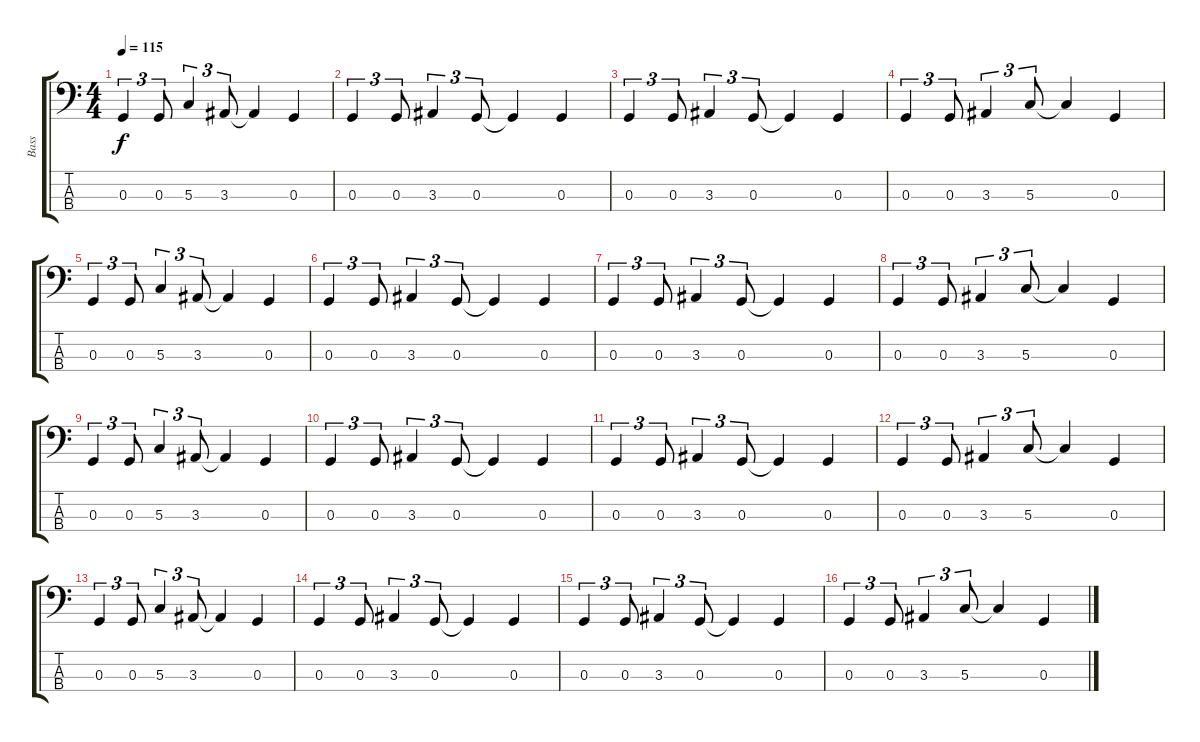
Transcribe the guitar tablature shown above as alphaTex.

\track ("Bass" "Bass") {instrument electricbasspick}
\staff {score tabs}
\tuning (F2 C2 G1 D1) {hide}
\ts (4 4)
\tempo 115
\clef f4
\ks c
0.3.4{tu (3 2) dy f} 0.3.8{tu (3 2)} 5.3.4{tu (3 2)} 3.3.8{tu (3 2)} 3.3{t}.4 0.3.4 |
0.3.4{tu (3 2)} 0.3.8{tu (3 2)} 3.3.4{tu (3 2)} 0.3.8{tu (3 2)} 0.3{t}.4 0.3.4 |
0.3.4{tu (3 2)} 0.3.8{tu (3 2)} 3.3.4{tu (3 2)} 0.3.8{tu (3 2)} 0.3{t}.4 0.3.4 |
0.3.4{tu (3 2)} 0.3.8{tu (3 2)} 3.3.4{tu (3 2)} 5.3.8{tu (3 2)} 5.3{t}.4 0.3.4 |
0.3.4{tu (3 2)} 0.3.8{tu (3 2)} 5.3.4{tu (3 2)} 3.3.8{tu (3 2)} 3.3{t}.4 0.3.4 |
0.3.4{tu (3 2)} 0.3.8{tu (3 2)} 3.3.4{tu (3 2)} 0.3.8{tu (3 2)} 0.3{t}.4 0.3.4 |
0.3.4{tu (3 2)} 0.3.8{tu (3 2)} 3.3.4{tu (3 2)} 0.3.8{tu (3 2)} 0.3{t}.4 0.3.4 |
0.3.4{tu (3 2)} 0.3.8{tu (3 2)} 3.3.4{tu (3 2)} 5.3.8{tu (3 2)} 5.3{t}.4 0.3.4 |
0.3.4{tu (3 2)} 0.3.8{tu (3 2)} 5.3.4{tu (3 2)} 3.3.8{tu (3 2)} 3.3{t}.4 0.3.4 |
0.3.4{tu (3 2)} 0.3.8{tu (3 2)} 3.3.4{tu (3 2)} 0.3.8{tu (3 2)} 0.3{t}.4 0.3.4 |
0.3.4{tu (3 2)} 0.3.8{tu (3 2)} 3.3.4{tu (3 2)} 0.3.8{tu (3 2)} 0.3{t}.4 0.3.4 |
0.3.4{tu (3 2)} 0.3.8{tu (3 2)} 3.3.4{tu (3 2)} 5.3.8{tu (3 2)} 5.3{t}.4 0.3.4 |
0.3.4{tu (3 2)} 0.3.8{tu (3 2)} 5.3.4{tu (3 2)} 3.3.8{tu (3 2)} 3.3{t}.4 0.3.4 |
0.3.4{tu (3 2)} 0.3.8{tu (3 2)} 3.3.4{tu (3 2)} 0.3.8{tu (3 2)} 0.3{t}.4 0.3.4 |
0.3.4{tu (3 2)} 0.3.8{tu (3 2)} 3.3.4{tu (3 2)} 0.3.8{tu (3 2)} 0.3{t}.4 0.3.4 |
0.3.4{tu (3 2)} 0.3.8{tu (3 2)} 3.3.4{tu (3 2)} 5.3.8{tu (3 2)} 5.3{t}.4 0.3.4
